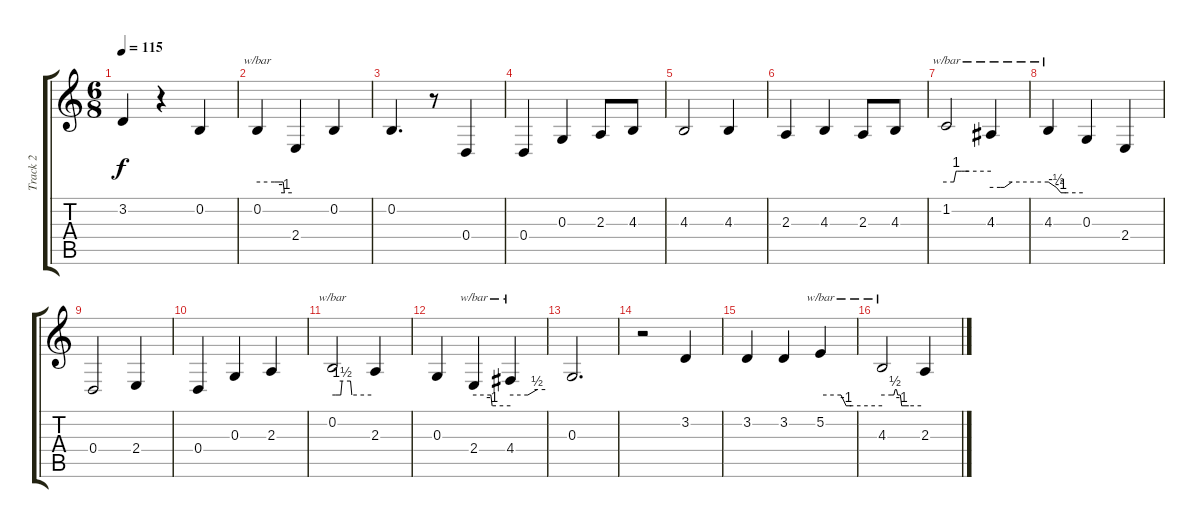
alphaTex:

\track ("Track 2" "Track 2") {instrument flute}
\staff {score tabs}
\tuning (E4 B3 G3 D3 A2 E2) {hide}
\ts (6 8)
\tempo 115
\clef g2
\ks c
3.2{t}.4{dy f} r.4 0.2.4 |
0.2.4{tbe (custom default 0 0 30 0 40 0 45 0 47 -4 60 -4)} 2.4.4 0.2.4 |
0.2.4{d} r.8 0.4.4 |
0.4.4 0.3.4 2.3.8 4.3.8 |
4.3.2 4.3.4 |
2.3.4 4.3.4 2.3.8 4.3.8 |
1.2.2{tbe (custom default 0 0 10 0 13 4 15 4 20 4 24 4 30 4 60 4)} 4.3.4{tbe (custom default 0 -2 10 -2 14 -2 22 0 30 0 60 0)} |
4.3.4{tbe (custom default 0 0 14 -2 22 -4 30 -4 60 -4)} 0.3.4 2.4.4 |
0.4.2 2.4.4 |
0.4.4 0.3.4 2.3.4 |
0.2.2{tbe (custom default 0 0 5 0 13 0 15 6 28 6 30 0 60 0)} 2.3.4 |
0.3.4 2.4.4{tbe (custom default 0 0 28 0 30 -4 60 -4)} 4.4.4{tbe (custom default 0 0 30 0 46 2 60 2)} |
0.3.2{d} |
r.2 3.2.4 |
3.2.4 3.2.4 5.2.4{tbe (custom default 0 0 20 0 25 -4 30 -4 60 -4)} |
4.3.2{tbe (custom default 0 0 15 0 18 0 20 2 22 2 24 0 28 0 30 -4 41 -4 60 -4)} 2.3.4
